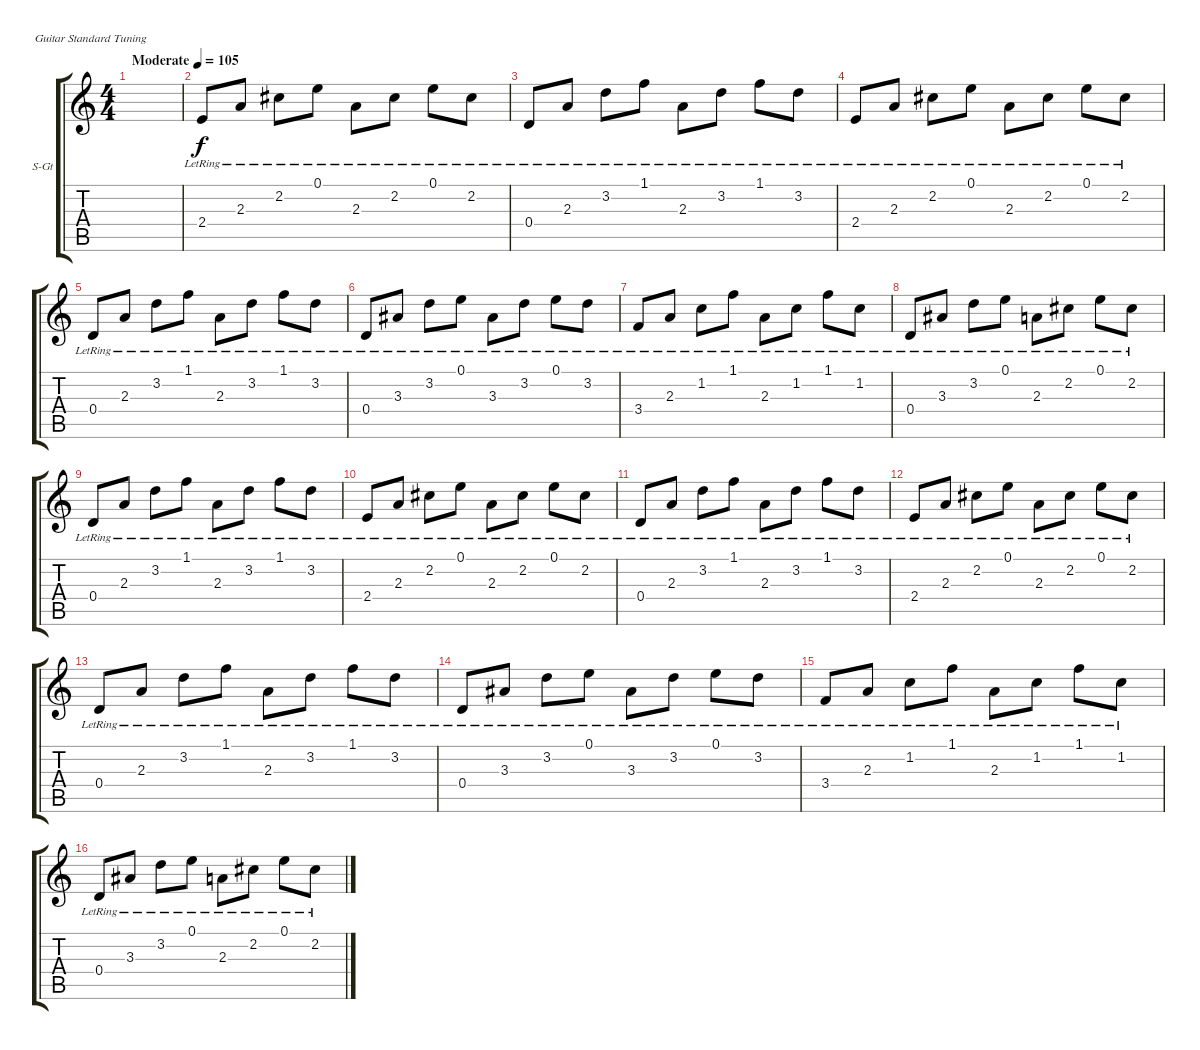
\bracketExtendMode groupsimilarinstruments
\firstSystemTrackNameOrientation horizontal
\otherSystemsTrackNameOrientation horizontal
\track ("Александр Васильев (правый канал)" "S-Gt") {instrument acousticguitarsteel}
\staff {score tabs}
\tuning (E4 B3 G3 D3 A2 E2)
\ts (4 4)
\beaming (8 2 2 2 2)
\tempo (105 "Moderate")
\clef g2
\scale
0.487395
\ks c
|
\scale
0.256303 2.4{lr}.8 2.3{lr}.8 2.2{lr}.8 0.1{lr}.8 2.3{lr}.8 2.2{lr}.8 0.1{lr}.8 2.2{lr}.8 |
\scale
0.256303 0.4{lr}.8 2.3{lr}.8 3.2{lr}.8 1.1{lr}.8 2.3{lr}.8 3.2{lr}.8 1.1{lr}.8 3.2{lr}.8 |
\scale
0.333333 2.4{lr}.8 2.3{lr}.8 2.2{lr}.8 0.1{lr}.8 2.3{lr}.8 2.2{lr}.8 0.1{lr}.8 2.2{lr}.8 |
\scale
0.333333 0.4{lr}.8 2.3{lr}.8 3.2{lr}.8 1.1{lr}.8 2.3{lr}.8 3.2{lr}.8 1.1{lr}.8 3.2{lr}.8 |
\scale
0.333333 0.4{lr}.8 3.3{lr}.8 3.2{lr}.8 0.1{lr}.8 3.3{lr}.8 3.2{lr}.8 0.1{lr}.8 3.2{lr}.8 |
\scale
0.333333 3.4{lr}.8 2.3{lr}.8 1.2{lr}.8 1.1{lr}.8 2.3{lr}.8 1.2{lr}.8 1.1{lr}.8 1.2{lr}.8 |
\scale
0.333333 0.4{lr}.8 3.3{lr}.8 3.2{lr}.8 0.1{lr}.8 2.3{lr}.8 2.2{lr}.8 0.1{lr}.8 2.2{lr}.8 |
\scale
0.333333 0.4{lr}.8 2.3{lr}.8 3.2{lr}.8 1.1{lr}.8 2.3{lr}.8 3.2{lr}.8 1.1{lr}.8 3.2{lr}.8 |
\scale
0.333333 2.4{lr}.8 2.3{lr}.8 2.2{lr}.8 0.1{lr}.8 2.3{lr}.8 2.2{lr}.8 0.1{lr}.8 2.2{lr}.8 |
\scale
0.333333 0.4{lr}.8 2.3{lr}.8 3.2{lr}.8 1.1{lr}.8 2.3{lr}.8 3.2{lr}.8 1.1{lr}.8 3.2{lr}.8 |
\scale
0.333333 2.4{lr}.8 2.3{lr}.8 2.2{lr}.8 0.1{lr}.8 2.3{lr}.8 2.2{lr}.8 0.1{lr}.8 2.2{lr}.8 |
\scale
0.333333 0.4{lr}.8 2.3{lr}.8 3.2{lr}.8 1.1{lr}.8 2.3{lr}.8 3.2{lr}.8 1.1{lr}.8 3.2{lr}.8 |
\scale
0.333333 0.4{lr}.8 3.3{lr}.8 3.2{lr}.8 0.1{lr}.8 3.3{lr}.8 3.2{lr}.8 0.1{lr}.8 3.2{lr}.8 |
\scale
0.333333 3.4{lr}.8 2.3{lr}.8 1.2{lr}.8 1.1{lr}.8 2.3{lr}.8 1.2{lr}.8 1.1{lr}.8 1.2{lr}.8 |
0.4{lr}.8 3.3{lr}.8 3.2{lr}.8 0.1{lr}.8 2.3{lr}.8 2.2{lr}.8 0.1{lr}.8 2.2{lr}.8
